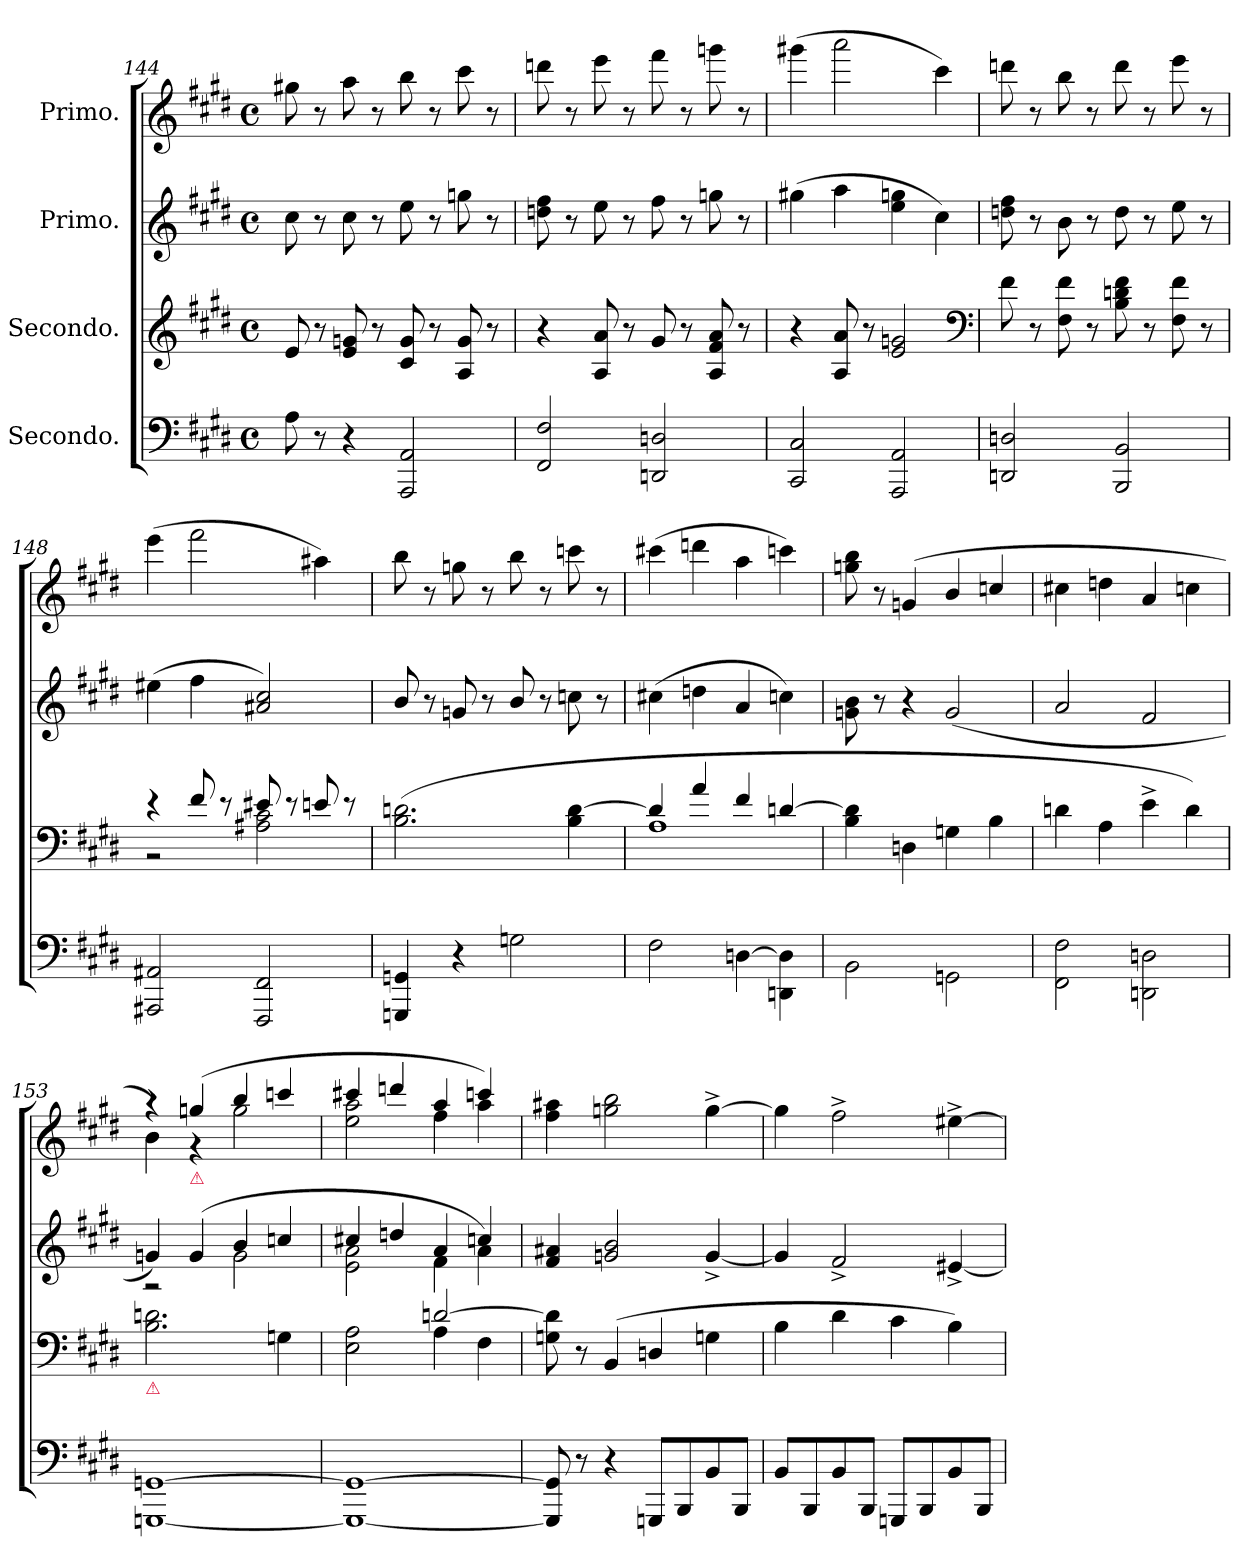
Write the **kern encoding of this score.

**kern	**kern	**kern	**kern
*part4	*part3	*part2	*part1
*staff4	*staff3	*staff2	*staff1
*I"Secondo.	*I"Secondo.	*I"Primo.	*I"Primo.
*clefF4	*clefG2	*clefG2	*clefG2
*k[f#c#g#d#]	*k[f#c#g#d#]	*k[f#c#g#d#]	*k[f#c#g#d#]
*M4/4	*M4/4	*M4/4	*M4/4
*met(c)	*met(c)	*met(c)	*met(c)
=144	=144	=144	=144
8A\	8e/	8cc#\	8gg#X\
8r	8r	8r	8r
4r	8e/ 8gn/	8cc#\	8aa\
.	8r	8r	8r
2AAA/ 2AA/	8c#/ 8g/	8ee\	8bb\
.	8r	8r	8r
.	8A/ 8g/	8ggn\	8ccc#\
.	8r	8r	8r
=145	=145	=145	=145
2FF#/ 2F#/	4r	8ddn\ 8ff#\	8dddn\
.	.	8r	8r
.	8A/ 8a/	8ee\	8eee\
.	8r	8r	8r
2DDn/ 2Dn/	8g#/	8ff#\	8fff#\
.	8r	8r	8r
.	8A/ 8f#/ 8a/	8ggn\	8gggn\
.	8r	8r	8r
=146	=146	=146	=146
2CC#/ 2C#/	4r	(4gg#X\	(4ggg#X\
.	8A/ 8a/	4aa\	2aaa\
.	8r	.	.
2AAA/ 2AA/	2e/ 2gn/	4ee\ 4ggn\	.
.	.	4cc#\)	4ccc#\)
*	*clefF4	*	*
=147	=147	=147	=147
2DDn/ 2Dn/	8f#\	8ddn\ 8ff#\	8dddn\
.	8r	8r	8r
.	8F#\ 8f#\	8b\	8bb\
.	8r	8r	8r
2BBB/ 2BB/	8B\ 8dn\ 8f#\	8dd\	8ddd\
.	8r	8r	8r
.	8F#\ 8f#\	8ee\	8eee\
.	8r	8r	8r
=148	=148	=148	=148
*	*^	*	*
2AAA#X/ 2AA#X/	4re	2r	(4ee#X\	(4eee\
.	8f#/	.	4ff#\	2fff#\
.	8re	.	.	.
2FFF#/ 2FF#/	8e#X/	2A#X\ 2c#\	2a#X/ 2cc#/)	.
.	8re	.	.	.
.	8en/	.	.	4aa#X\)
.	8re	.	.	.
*	*v	*v	*	*
=149	=149	=149	=149
4GGGn/ 4GGn/	(2.B\ 2.dn\	8b/	8bb\
.	.	8r	8r
4r	.	8gn/	8ggn\
.	.	8r	8r
2Gn\	.	8b/	8bb\
.	.	8r	8r
.	4B\ [4d\	8ccn\	8cccn\
.	.	8r	8r
=150	=150	=150	=150
*	*^	*	*
2F#\	4dn/]	1A	(4cc#X\	(4ccc#X\
.	4a/	.	4ddn\	4dddn\
[4Dn\	4f#/	.	4a/	4aa\
4DDn\ 4D]\	[4d/	.	4ccn\)	4cccn\)
*	*v	*v	*	*
=151	=151	=151	=151
2BB\	4B\ 4dn]\	8gn\ 8b\	8ggn\ 8bb\
.	.	8r	8r
.	4Dn\	4r	(4gn/
2GGn\	4Gn\	(>2g/	4b/
.	4B\	.	4ccn/
=152	=152	=152	=152
2FF#\ 2F#\	4dn\	2a/	4cc#X\
.	4A\	.	4ddn\
2DDn\ 2Dn\	4e^\	2f#/	4a/
.	4d\)	.	4ccn\
=153	=153	=153	=153
*	*	*^	*^
!	!LO:TX:b:color=crimson:t=⚠	!	!	!	!
[>1GGGn [1GGn	2.B\ 2.dn\	4gn/)	2r	4r)	4b\
!	!	!	!	!LO:TX:b:color=crimson:t=⚠	!
.	.	(<4g/	.	(4ggn/	4r
.	.	4b/	2g\	4bb/	2gg\
.	4Gn\	4ccn/	.	4cccn/	.
=154	=154	=154	=154	=154	=154
*	*^	*	*	*	*
1GGGn_ 1GGn_	2E\ 2A\	2ryy	4cc#X/	2e\ 2a\	4ccc#X/	2ee\ 2aa\
.	.	.	4ddn/	.	4dddn/	.
.	[2dn/	4A\	4a/	4f#\	4aa/	4ff#\
.	.	4F#\	4ccn/	4a\)	4cccn/)	4aa\
*	*v	*v	*	*	*v	*v
*	*	*v	*v	*
=155	=155	=155	=155
8GGGn]/ 8GGn]/	8Gn\ 8d]\	4f#/ 4a#X/	4ff#\ 4aa#X\
8r	8r	.	.
4r	(4BB/	2gn/ 2b/	2ggn\ 2bb\
8GGG/L	4Dn/	.	.
8BBB/	.	.	.
8BB/	4Gn\	[4g^>/	[4gg^\
8BBB/J	.	.	.
=156	=156	=156	=156
8BB/L	4B\	4gn/]	4ggn\]
8BBB/	.	.	.
8BB/	4d#\	2f#^>/	2ff#^\
8BBB/J	.	.	.
8GGGn/L	4c#\	.	.
8BBB/	.	.	.
8BB/	4B\)	[4e#X^>/	[4ee#X^\
8BBB/J	.	.	.
=	=	=	=
*-	*-	*-	*-
